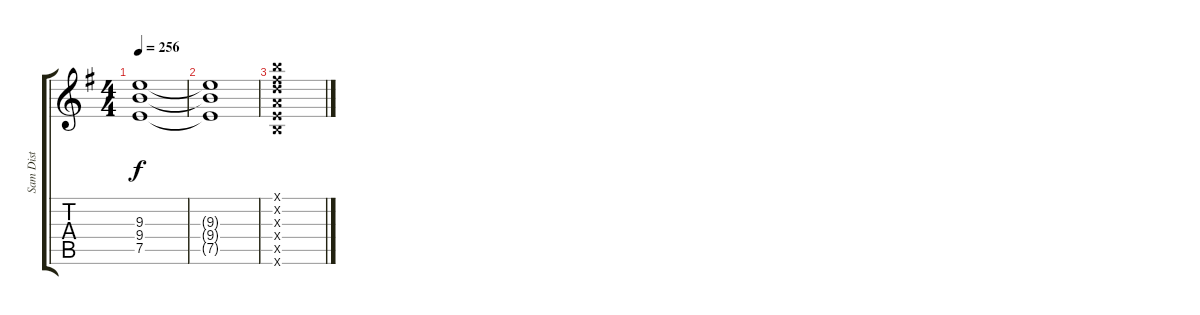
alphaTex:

\track ("Sam Dist" "Sam Dist") {instrument distortionguitar}
\staff {score tabs}
\tuning (E4 B3 G3 D3 A2 E2) {hide}
\ts (4 4)
\tempo 256
\clef g2
\ks eminor
(9.3 9.4 7.5).1{dy f} |
(9.3{t} 9.4{t} 7.5{t}).1 |
(7.1{x} 7.2{x} 7.3{x} 7.4{x} 7.5{x} 7.6{x}).1
